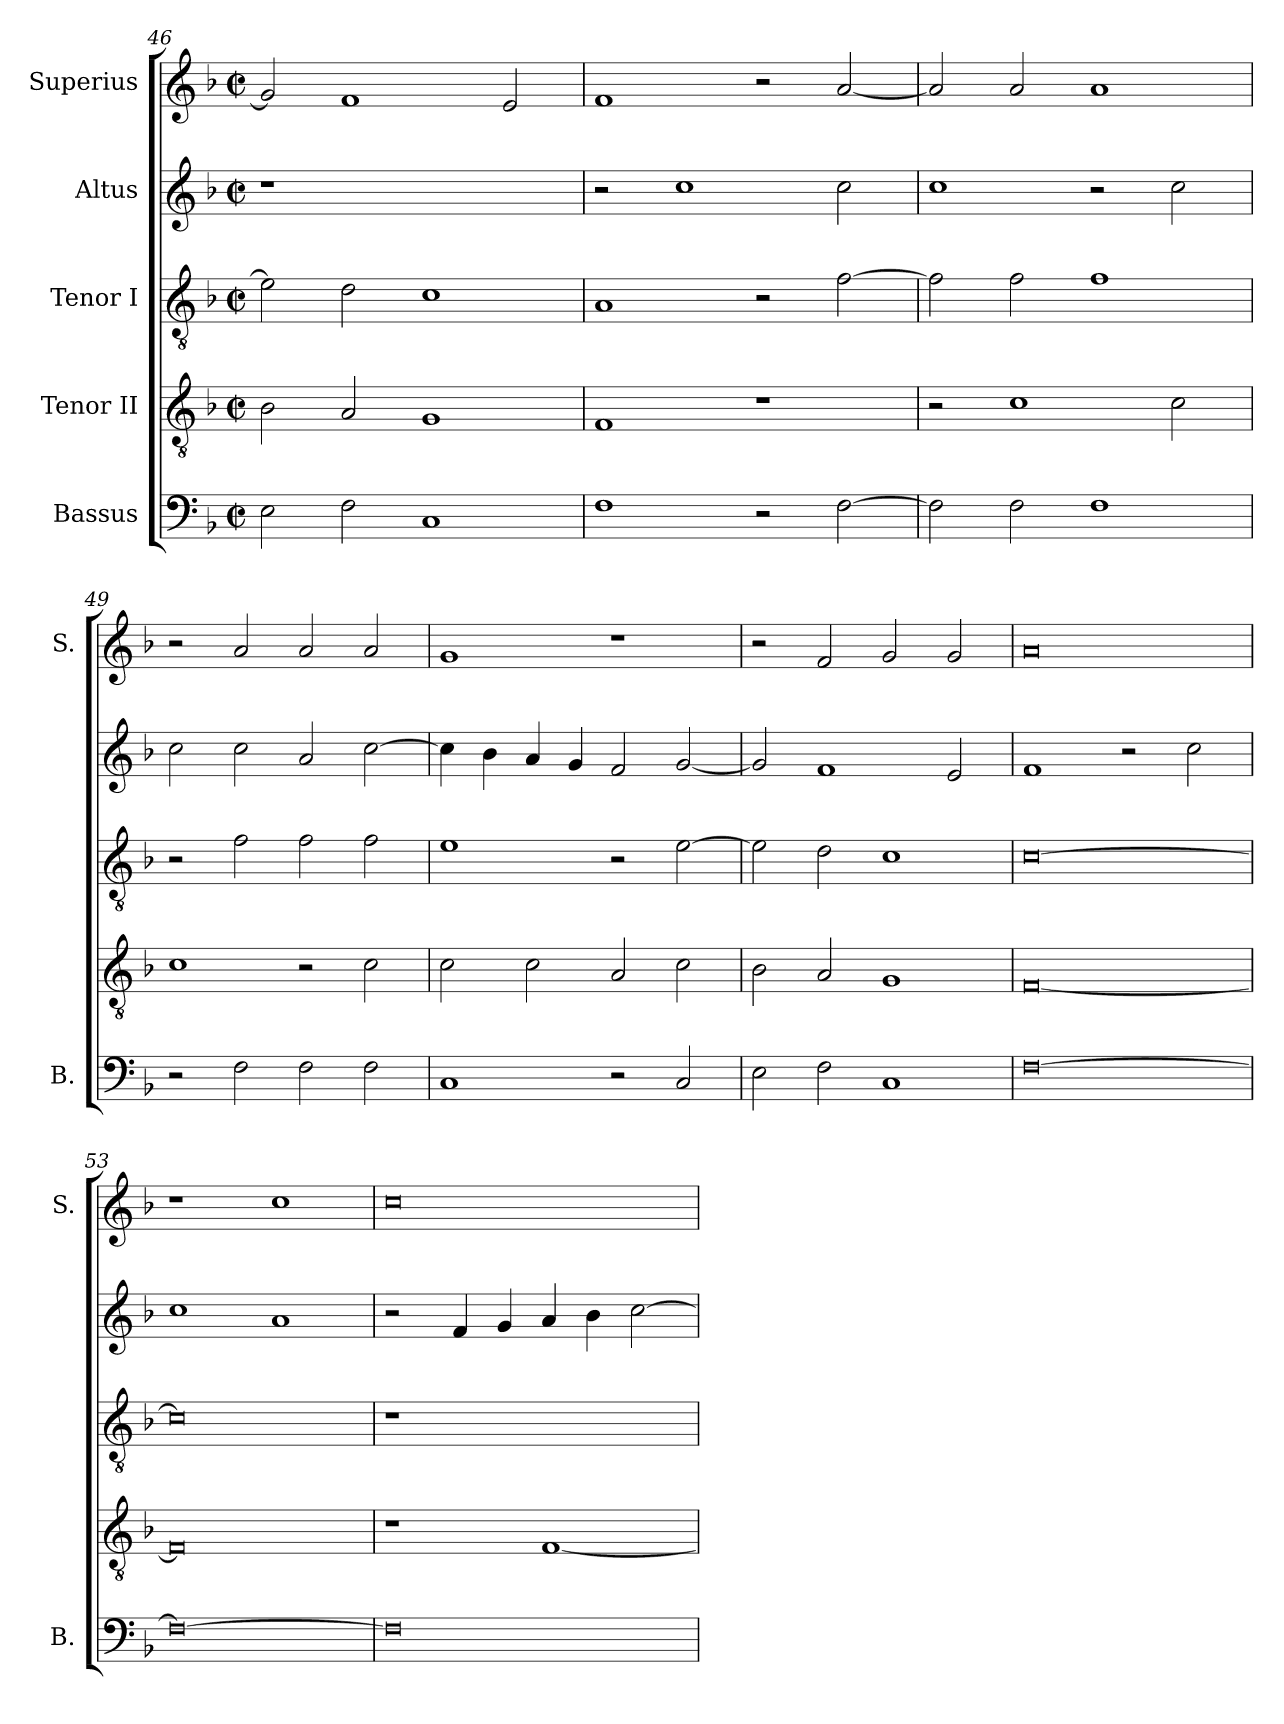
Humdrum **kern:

**kern	**kern	**kern	**kern	**kern
*part5	*part4	*part3	*part2	*part1
*staff5	*staff4	*staff3	*staff2	*staff1
*I"Bassus	*I"Tenor II	*I"Tenor I	*I"Altus	*I"Superius
*I'B.	*	*	*	*I'S.
*clefF4	*clefGv2	*clefGv2	*clefG2	*clefG2
*	*ITrd7c12	*ITrd7c12	*	*
*k[b-]	*k[b-]	*k[b-]	*k[b-]	*k[b-]
*F:	*F:	*F:	*F:	*F:
*M2/2	*M2/2	*M2/2	*M2/2	*M2/2
*met(c|)	*met(c|)	*met(c|)	*met(c|)	*met(c|)
=46	=46	=46	=46	=46
!	!	!	!LO:N:vis=1	!
2Ei\	2BB-i\	2Ei\]	1r	2gi/]
2Fi\	2AAi/	2Di\	.	1fi
1Ci	1GGi	1Ci	1ryy	.
.	.	.	.	2ei/
!!LO:LB:g=z
=47	=47	=47	=47	=47
1Fi	1FFi	1AAi	2r	1fi
.	.	.	1cci	.
2r	1r	2r	.	2r
[>2Fi\	.	[>2Fi\	2cci\	[<2ai/
=48	=48	=48	=48	=48
2Fi\]	2r	2Fi\]	1cci	2ai/]
2Fi\	1Ci	2Fi\	.	2ai/
1Fi	.	1Fi	2r	1ai
.	2Ci\	.	2cci\	.
=49	=49	=49	=49	=49
2r	1Ci	2r	2cci\	2r
2Fi\	.	2Fi\	2cci\	2ai/
2Fi\	2r	2Fi\	2ai/	2ai/
2Fi\	2Ci\	2Fi\	[>2cci\	2ai/
=50	=50	=50	=50	=50
1Ci	2Ci\	1Ei	4cci\]	1gi
.	.	.	4b-i\	.
.	2Ci\	.	4ai/	.
.	.	.	4gi/	.
2r	2AAi/	2r	2fi/	1r
2Ci/	2Ci\	[>2Ei\	[<2gi/	.
=51	=51	=51	=51	=51
2Ei\	2BB-i\	2Ei\]	2gi/]	2r
2Fi\	2AAi/	2Di\	1fi	2fi/
1Ci	1GGi	1Ci	.	2gi/
.	.	.	2ei/	2gi/
!!LO:PB:g=z
=52	=52	=52	=52	=52
[>0Fi	[<0FFi	[>0Ci	1fi	0ai
.	.	.	2r	.
.	.	.	2cci\	.
=53	=53	=53	=53	=53
0Fi_>	0FFi]	0Ci]	1cci	1r
.	.	.	1ai	1cci
=54	=54	=54	=54	=54
!	!	!LO:N:vis=1	!	!
0Fi]	1r	1r	2r	0cci
.	.	.	4fi/	.
.	.	.	4gi/	.
.	[<1FFi	1ryy	4ai/	.
.	.	.	4b-i\	.
.	.	.	[>2cci\	.
=	=	=	=	=
*-	*-	*-	*-	*-
